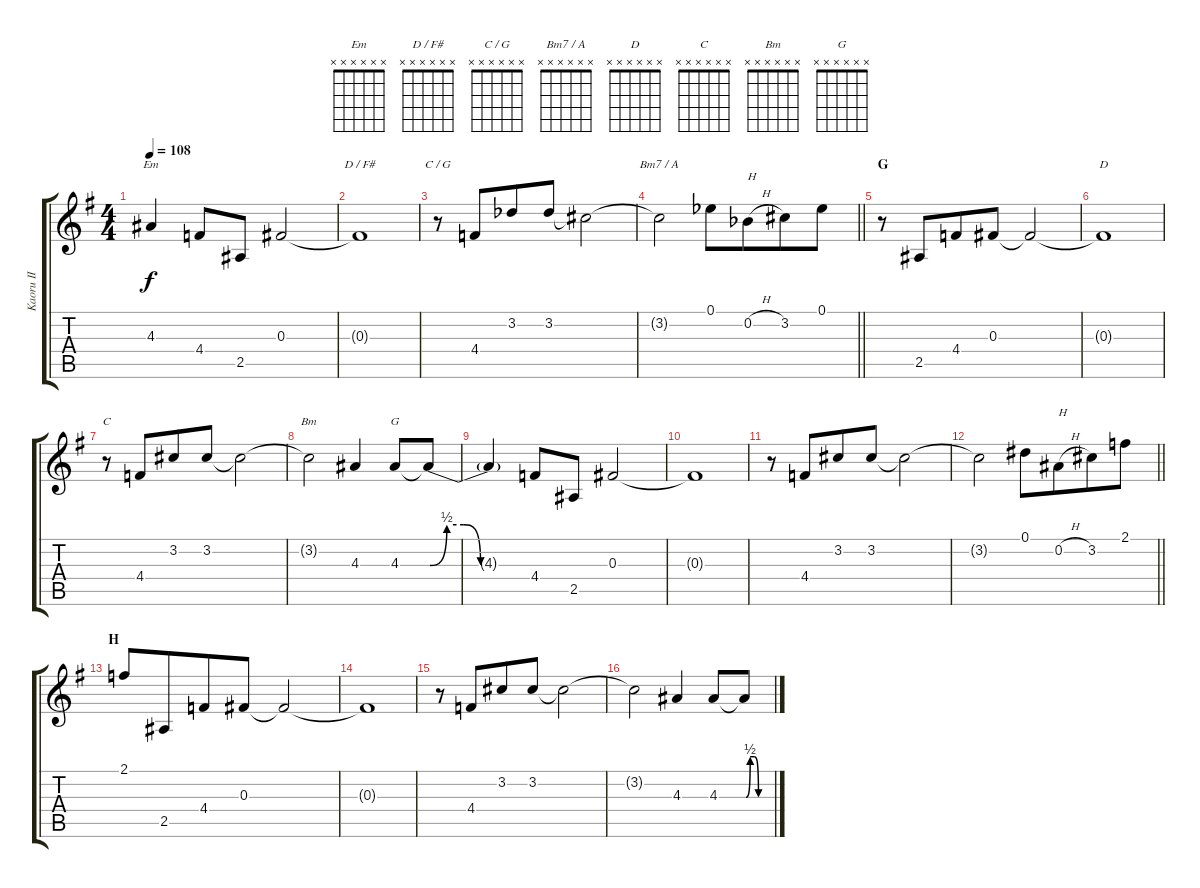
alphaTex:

\track ("Kaoru II" "Kaoru II") {instrument overdrivenguitar}
\staff {score tabs}
\tuning (Eb4 Bb3 Gb3 Db3 Ab2 Db2) {hide}
\chord ("Em" x x x x x x)
\chord ("D / F#" x x x x x x)
\chord ("C / G" x x x x x x)
\chord ("Bm7 / A" x x x x x x)
\chord ("D" x x x x x x)
\chord ("C" x x x x x x)
\chord ("Bm" x x x x x x)
\chord ("G" x x x x x x)
\ts (4 4)
\tempo 108
\clef g2
\ks eminor
4.3{t}.4{ch "Em" dy f} 4.4.8 2.5.8 0.3.2 |
0.3{t}.1{ch "D / F#"} |
r.8{ch "C / G"} 4.4.8{beam Up beam merge} 3.2{acc b}.8{beam Up} 3.2{acc b}.8{beam Up} 3.2{t}.2 |
\barLineRight lightlight
3.2{t}.2{ch "Bm7 / A"} 0.1{acc b}.8 0.2{h acc b}.8{txt "H" beam merge} 3.2.8 0.1{acc b}.8 |
\section ("" "G")
r.8 2.5.8{beam merge} 4.4.8 0.3.8 0.3{t}.2 |
0.3{t}.1{ch "D"} |
r.8{ch "C"} 4.4.8{beam merge} 3.2.8 3.2.8 3.2{t}.2 |
3.2{t}.2{ch "Bm"} 4.3.4 4.3.8{ch "G"} 4.3{be (custom 0 0 10 2 20 2 30 0 60 0) t}.8 |
4.3{t}.4 4.4.8 2.5.8 0.3.2 |
0.3{t}.1 |
r.8 4.4.8{beam merge} 3.2.8 3.2.8 3.2{t}.2 |
\barLineRight lightlight
3.2{t}.2 0.1.8 0.2{h}.8{txt "H" beam merge} 3.2.8 2.1.8 |
\section ("" "H")
2.1.8 2.5.8{beam merge} 4.4.8 0.3.8 0.3{t}.2 |
0.3{t}.1 |
r.8 4.4.8{beam merge} 3.2.8 3.2.8 3.2{t}.2 |
3.2{t}.2 4.3.4 4.3.8 4.3{be (custom 0 0 10 2 20 2 30 0 60 0) t}.8
